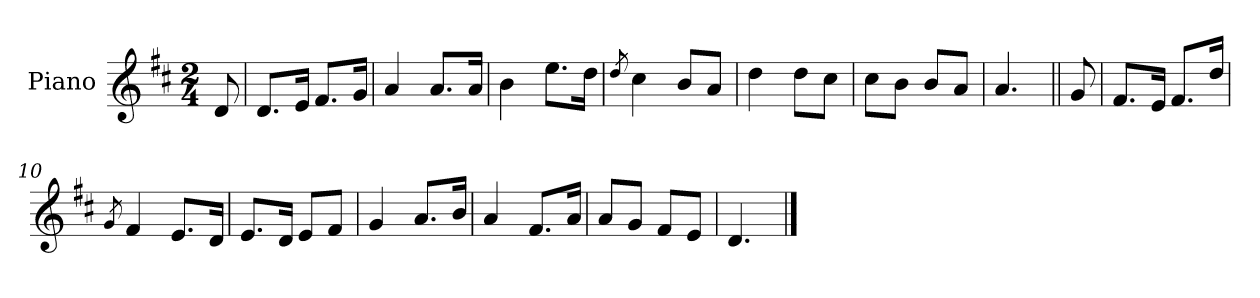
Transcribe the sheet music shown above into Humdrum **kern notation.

**kern
*part1
*staff1
*I"Piano
*I'Pno.
*clefG2
*k[f#c#]
*M2/4
=
8d/
=1
8.d/L
16e/Jk
8.f#/L
16g/Jk
=2
4a/
8.a/L
16a/Jk
=3
4b\
8.ee\L
16dd\Jk
=4
8qdd/
4cc#\
8b/L
8a/J
=5
4dd\
8dd\L
8cc#\J
=6
8cc#\L
8b\J
8b/L
8a/J
=7
4.a/
=8||
8g/
=9
8.f#/L
16e/Jk
8.f#/L
16dd/Jk
!!LO:LB:g=z
=10
8qg/
4f#/
8.e/L
16d/Jk
=11
8.e/L
16d/Jk
8e/L
8f#/J
=12
4g/
8.a/L
16b/Jk
=13
4a/
8.f#/L
16a/Jk
=14
8a/L
8g/J
8f#/L
8e/J
=15
4.d/
==
*-
